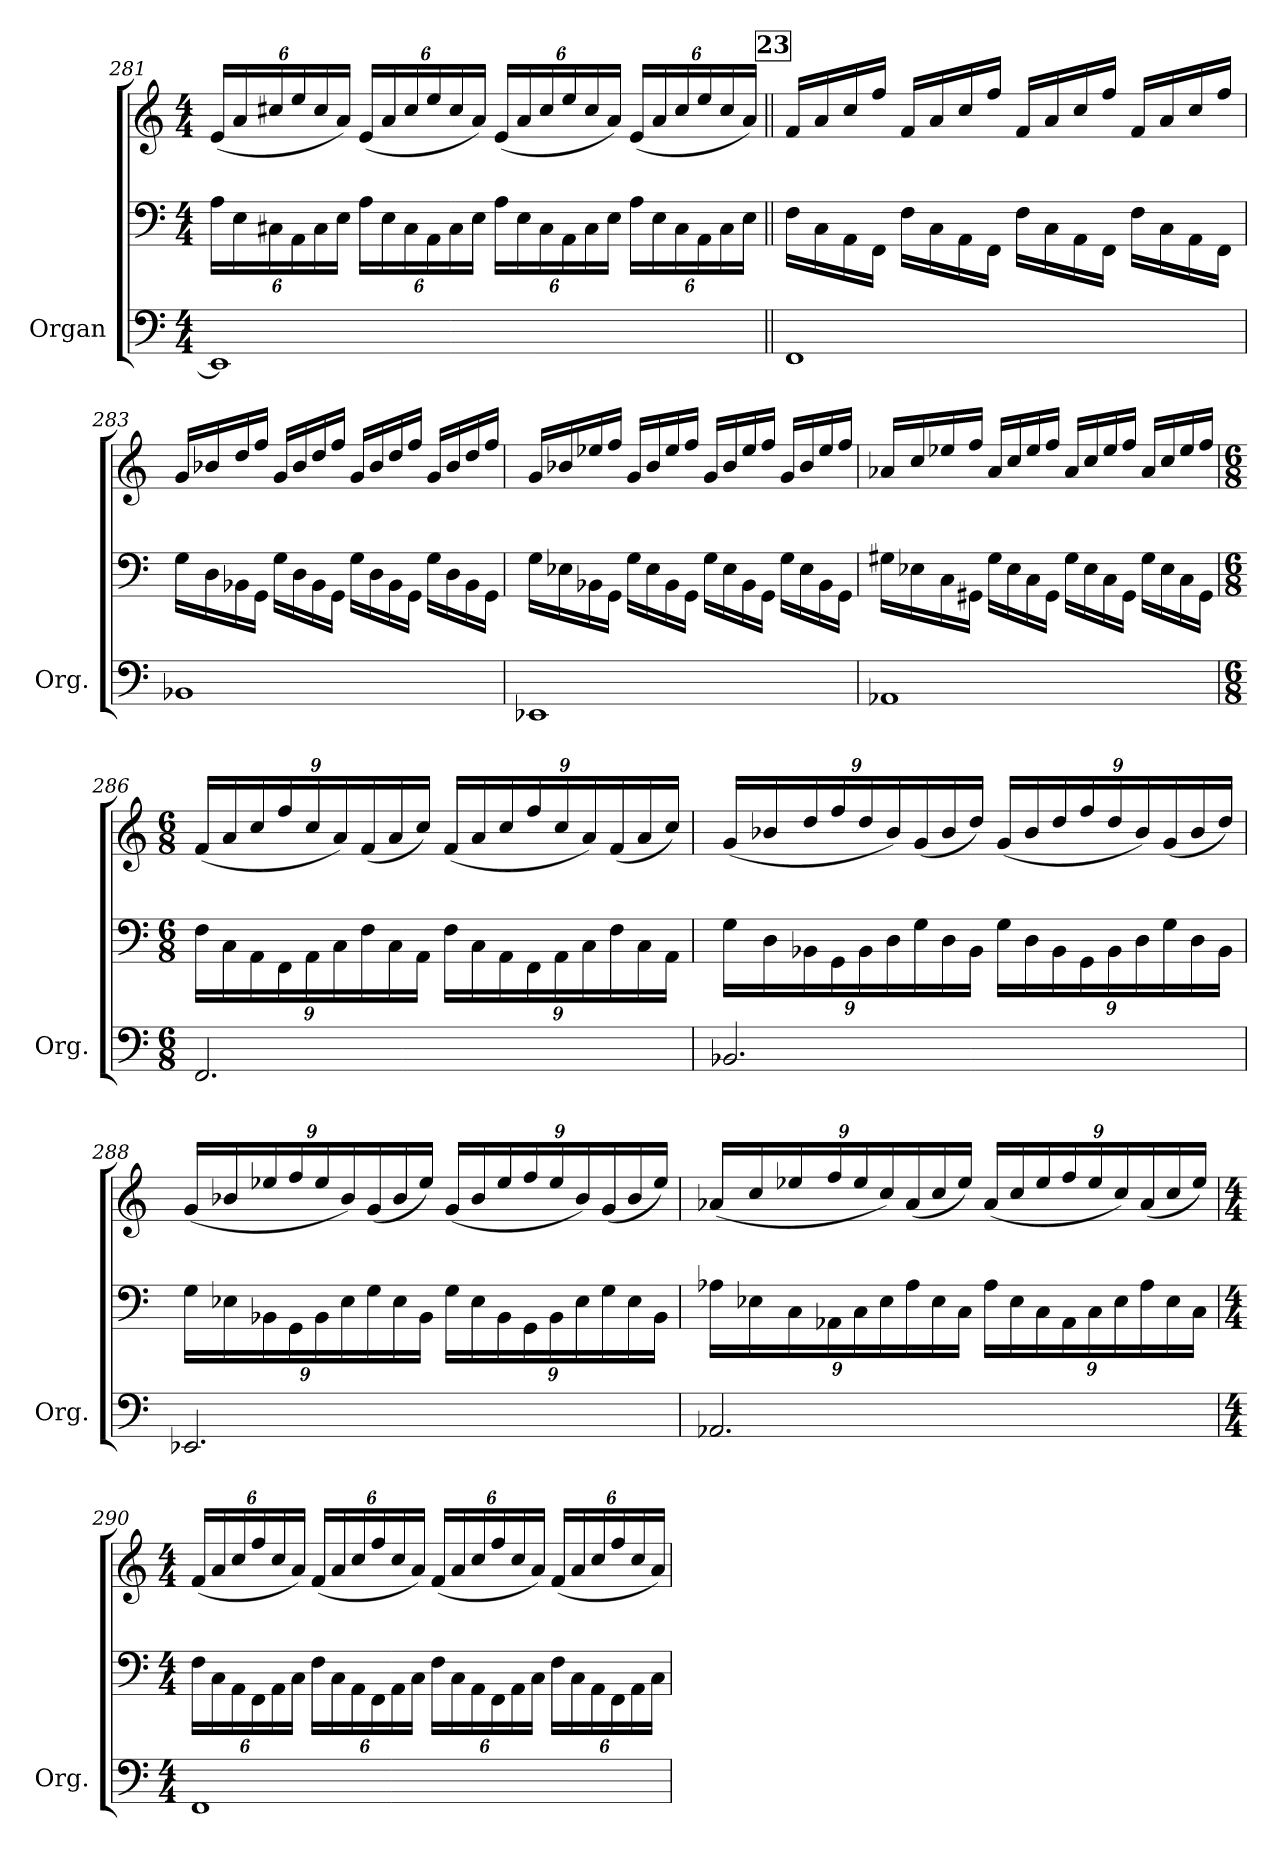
**kern	**kern	**kern
*part1	*part1	*part1
*staff3	*staff2	*staff1
*I"Organ	*	*
*I'Org.	*	*
!!LO:LB:g=z
*clefF4	*clefF4	*clefG2
*k[]	*k[]	*k[]
*M4/4	*M4/4	*M4/4
*	*Xbrackettup	*Xbrackettup
=281	=281	=281
1EE]	24A\LL	(<24e/LL
.	24E\	24a/
.	24C#X\	24cc#X/
.	24AA\	24ee/
.	24C#\	24cc#/
.	24E\JJ	24a/JJ)
.	24A\LL	(<24e/LL
.	24E\	24a/
.	24C#\	24cc#/
.	24AA\	24ee/
.	24C#\	24cc#/
.	24E\JJ	24a/JJ)
.	24A\LL	(<24e/LL
.	24E\	24a/
.	24C#\	24cc#/
.	24AA\	24ee/
.	24C#\	24cc#/
.	24E\JJ	24a/JJ)
.	24A\LL	(<24e/LL
.	24E\	24a/
.	24C#\	24cc#/
.	24AA\	24ee/
.	24C#\	24cc#/
.	24E\JJ	24a/JJ)
!!LO:REH:place=s1:a:B:fs=14:t=23
=282||	=282||	=282||
1FF	16F\LL	16f/LL
.	16C\	16a/
.	16AA\	16cc/
.	16FF\JJ	16ff/JJ
.	16F\LL	16f/LL
.	16C\	16a/
.	16AA\	16cc/
.	16FF\JJ	16ff/JJ
.	16F\LL	16f/LL
.	16C\	16a/
.	16AA\	16cc/
.	16FF\JJ	16ff/JJ
.	16F\LL	16f/LL
.	16C\	16a/
.	16AA\	16cc/
.	16FF\JJ	16ff/JJ
=283	=283	=283
1BB-X	16G\LL	16g/LL
.	16D\	16b-X/
.	16BB-X\	16dd/
.	16GG\JJ	16ff/JJ
.	16G\LL	16g/LL
.	16D\	16b-/
.	16BB-\	16dd/
.	16GG\JJ	16ff/JJ
.	16G\LL	16g/LL
.	16D\	16b-/
.	16BB-\	16dd/
.	16GG\JJ	16ff/JJ
.	16G\LL	16g/LL
.	16D\	16b-/
.	16BB-\	16dd/
.	16GG\JJ	16ff/JJ
=284	=284	=284
1EE-X	16G\LL	16g/LL
.	16E-X\	16b-X/
.	16BB-X\	16ee-X/
.	16GG\JJ	16ff/JJ
.	16G\LL	16g/LL
.	16E-\	16b-/
.	16BB-\	16ee-/
.	16GG\JJ	16ff/JJ
.	16G\LL	16g/LL
.	16E-\	16b-/
.	16BB-\	16ee-/
.	16GG\JJ	16ff/JJ
.	16G\LL	16g/LL
.	16E-\	16b-/
.	16BB-\	16ee-/
.	16GG\JJ	16ff/JJ
=285	=285	=285
1AA-X	16G#X\LL	16a-X/LL
.	16E-X\	16cc/
.	16C\	16ee-X/
.	16GG#X\JJ	16ff/JJ
.	16G#\LL	16a-/LL
.	16E-\	16cc/
.	16C\	16ee-/
.	16GG#\JJ	16ff/JJ
.	16G#\LL	16a-/LL
.	16E-\	16cc/
.	16C\	16ee-/
.	16GG#\JJ	16ff/JJ
.	16G#\LL	16a-/LL
.	16E-\	16cc/
.	16C\	16ee-/
.	16GG#\JJ	16ff/JJ
!!LO:PB:g=z
=286	=286	=286
*M6/8	*M6/8	*M6/8
2.FF/	24F\LL	(<24f/LL
.	24C\	24a/
.	24AA\	24cc/
.	24FF\	24ff/
.	24AA\	24cc/
.	24C\	24a/)
.	24F\	(<24f/
.	24C\	24a/
.	24AA\JJ	24cc/JJ)
.	24F\LL	(<24f/LL
.	24C\	24a/
.	24AA\	24cc/
.	24FF\	24ff/
.	24AA\	24cc/
.	24C\	24a/)
.	24F\	(<24f/
.	24C\	24a/
.	24AA\JJ	24cc/JJ)
=287	=287	=287
2.BB-X/	24G\LL	(<24g/LL
.	24D\	24b-X/
.	24BB-X\	24dd/
.	24GG\	24ff/
.	24BB-\	24dd/
.	24D\	24b-/)
.	24G\	(<24g/
.	24D\	24b-/
.	24BB-\JJ	24dd/JJ)
.	24G\LL	(<24g/LL
.	24D\	24b-/
.	24BB-\	24dd/
.	24GG\	24ff/
.	24BB-\	24dd/
.	24D\	24b-/)
.	24G\	(<24g/
.	24D\	24b-/
.	24BB-\JJ	24dd/JJ)
=288	=288	=288
2.EE-X/	24G\LL	(<24g/LL
.	24E-X\	24b-X/
.	24BB-X\	24ee-X/
.	24GG\	24ff/
.	24BB-\	24ee-/
.	24E-\	24b-/)
.	24G\	(<24g/
.	24E-\	24b-/
.	24BB-\JJ	24ee-/JJ)
.	24G\LL	(<24g/LL
.	24E-\	24b-/
.	24BB-\	24ee-/
.	24GG\	24ff/
.	24BB-\	24ee-/
.	24E-\	24b-/)
.	24G\	(<24g/
.	24E-\	24b-/
.	24BB-\JJ	24ee-/JJ)
=289	=289	=289
2.AA-X/	24A-X\LL	(<24a-X/LL
.	24E-X\	24cc/
.	24C\	24ee-X/
.	24AA-X\	24ff/
.	24C\	24ee-/
.	24E-\	24cc/)
.	24A-\	(<24a-/
.	24E-\	24cc/
.	24C\JJ	24ee-/JJ)
.	24A-\LL	(<24a-/LL
.	24E-\	24cc/
.	24C\	24ee-/
.	24AA-\	24ff/
.	24C\	24ee-/
.	24E-\	24cc/)
.	24A-\	(<24a-/
.	24E-\	24cc/
.	24C\JJ	24ee-/JJ)
!!LO:LB:g=z
=290	=290	=290
*M4/4	*M4/4	*M4/4
1FF	24F\LL	(<24f/LL
.	24C\	24a/
.	24AA\	24cc/
.	24FF\	24ff/
.	24AA\	24cc/
.	24C\JJ	24a/JJ)
.	24F\LL	(<24f/LL
.	24C\	24a/
.	24AA\	24cc/
.	24FF\	24ff/
.	24AA\	24cc/
.	24C\JJ	24a/JJ)
.	24F\LL	(<24f/LL
.	24C\	24a/
.	24AA\	24cc/
.	24FF\	24ff/
.	24AA\	24cc/
.	24C\JJ	24a/JJ)
.	24F\LL	(<24f/LL
.	24C\	24a/
.	24AA\	24cc/
.	24FF\	24ff/
.	24AA\	24cc/
.	24C\JJ	24a/JJ)
=	=	=
*-	*-	*-
